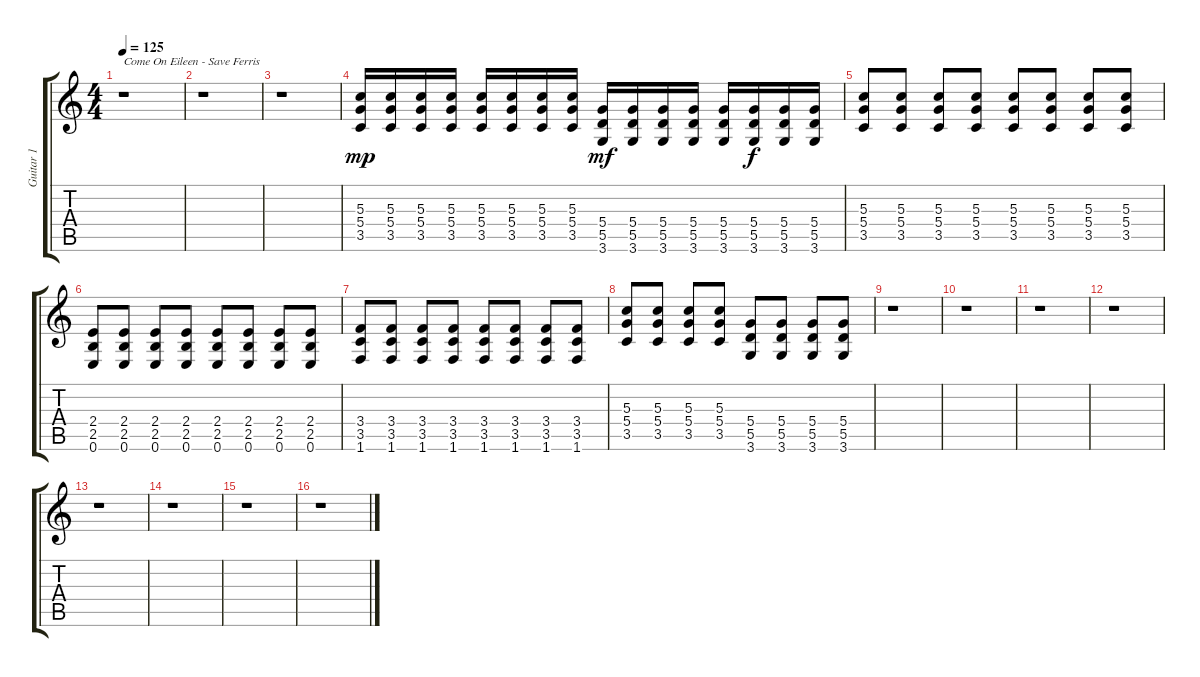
\track ("Guitar 1" "Guitar 1") {instrument distortionguitar}
\staff {score tabs}
\tuning (E4 B3 G3 D3 A2 E2) {hide}
\ts (4 4)
\tempo 125
\clef g2
\ks c
r.1{txt "Come On Eileen - Save Ferris" dy mp instrument distortionguitar} |
r.1 |
r.1 |
(5.3 5.4 3.5).16 (5.3 5.4 3.5).16 (5.3 5.4 3.5).16 (5.3 5.4 3.5).16 (5.3 5.4 3.5).16 (5.3 5.4 3.5).16 (5.3 5.4 3.5).16 (5.3 5.4 3.5).16 (5.4 5.5 3.6).16{dy mf} (5.4 5.5 3.6).16 (5.4 5.5 3.6).16 (5.4 5.5 3.6).16 (5.4 5.5 3.6).16 (5.4 5.5 3.6).16{dy f} (5.4 5.5 3.6).16 (5.4 5.5 3.6).16 |
(5.3 5.4 3.5).8 (5.3 5.4 3.5).8 (5.3 5.4 3.5).8 (5.3 5.4 3.5).8 (5.3 5.4 3.5).8 (5.3 5.4 3.5).8 (5.3 5.4 3.5).8 (5.3 5.4 3.5).8 |
(2.4 2.5 0.6).8 (2.4 2.5 0.6).8 (2.4 2.5 0.6).8 (2.4 2.5 0.6).8 (2.4 2.5 0.6).8 (2.4 2.5 0.6).8 (2.4 2.5 0.6).8 (2.4 2.5 0.6).8 |
(3.4 3.5 1.6).8 (3.4 3.5 1.6).8 (3.4 3.5 1.6).8 (3.4 3.5 1.6).8 (3.4 3.5 1.6).8 (3.4 3.5 1.6).8 (3.4 3.5 1.6).8 (3.4 3.5 1.6).8 |
(5.3 5.4 3.5).8 (5.3 5.4 3.5).8 (5.3 5.4 3.5).8 (5.3 5.4 3.5).8 (5.4 5.5 3.6).8 (5.4 5.5 3.6).8 (5.4 5.5 3.6).8 (5.4 5.5 3.6).8 |
r.1 |
r.1 |
r.1 |
r.1 |
r.1 |
r.1 |
r.1 |
r.1
